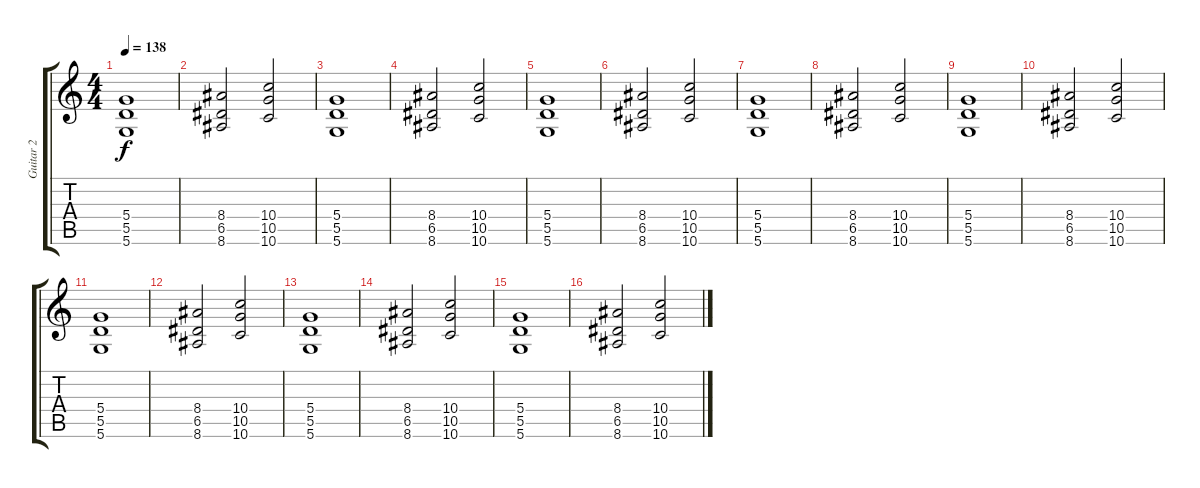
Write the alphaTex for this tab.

\track ("Guitar 2" "Guitar 2") {instrument distortionguitar}
\staff {score tabs}
\tuning (E4 B3 G3 D3 A2 D2) {hide}
\ts (4 4)
\tempo 138
\clef g2
\ks c
(5.4 5.5 5.6).1{dy f} |
(8.4 6.5 8.6).2 (10.4 10.5 10.6).2 |
(5.4 5.5 5.6).1 |
(8.4 6.5 8.6).2 (10.4 10.5 10.6).2 |
(5.4 5.5 5.6).1 |
(8.4 6.5 8.6).2 (10.4 10.5 10.6).2 |
(5.4 5.5 5.6).1 |
(8.4 6.5 8.6).2 (10.4 10.5 10.6).2 |
(5.4 5.5 5.6).1 |
(8.4 6.5 8.6).2 (10.4 10.5 10.6).2 |
(5.4 5.5 5.6).1 |
(8.4 6.5 8.6).2 (10.4 10.5 10.6).2 |
(5.4 5.5 5.6).1 |
(8.4 6.5 8.6).2 (10.4 10.5 10.6).2 |
(5.4 5.5 5.6).1 |
(8.4 6.5 8.6).2 (10.4 10.5 10.6).2
